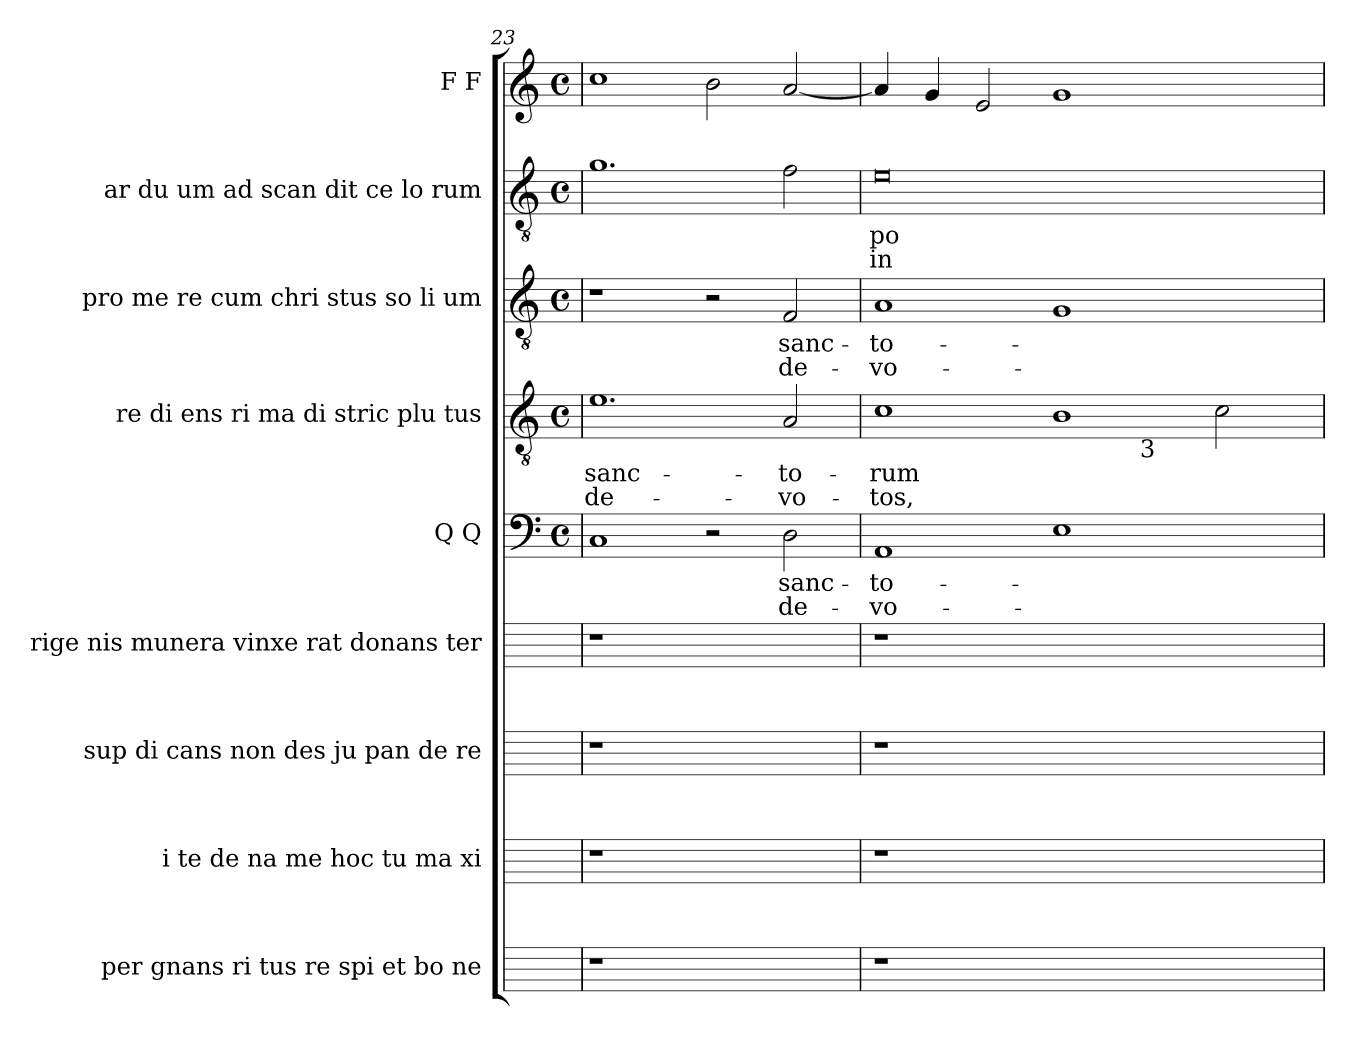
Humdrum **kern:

**kern	**kern	**kern	**kern	**kern	**text	**text	**kern	**text	**text	**kern	**text	**text	**kern	**text	**text	**kern
*part9	*part8	*part7	*part6	*part5	*part5	*part5	*part4	*part4	*part4	*part3	*part3	*part3	*part2	*part2	*part2	*part1
*staff9	*staff8	*staff7	*staff6	*staff5	*staff5	*staff5	*staff4	*staff4	*staff4	*staff3	*staff3	*staff3	*staff2	*staff2	*staff2	*staff1
*I"per  gnans  ri tus re  spi  et bo ne	*I"i  te de  na  me hoc tu  ma xi	*I"sup  di cans non des  ju  pan de re	*I"rige nis munera  vinxe rat donans ter	*I"Q  Q	*	*	*I"re di ens  ri ma di stric  plu  tus	*	*	*I"pro me re cum chri  stus so li um	*	*	*I"ar du um  ad  scan dit  ce lo rum	*	*	*I"F  F
*	*	*I'P	*	*	*	*	*	*	*	*I'Ch	*	*	*	*	*	*
*	*	*	*	*clefF4	*	*	*clefGv2	*	*	*clefGv2	*	*	*clefGv2	*	*	*clefG2
*	*	*	*	*M4/4	*	*	*M4/4	*	*	*M4/4	*	*	*M4/4	*	*	*M4/4
*	*	*	*	*met(c)	*	*	*met(c)	*	*	*met(c)	*	*	*met(c)	*	*	*met(c)
=23	=23	=23	=23	=23	=23!	=23!	=23	=23!	=23!	=23	=23!	=23!	=23	=23!	=23!	=23!
!	!	!	!	!	!	!	!	!LO:LY:b:cj	!LO:LY:b:cj	!	!	!	!	!	!	!
1r	1r	1r	1r	1C	.	.	1.e	sanc-	-de-	1r	.	.	1.g	.	.	1cc
1ryy	1ryy	1ryy	1ryy	2r	.	.	.	.	.	2r	.	.	.	.	.	2b\
!	!	!	!	!	!LO:LY:b:cj	!LO:LY:b:cj	!	!LO:LY:b:cj	!LO:LY:b:cj	!	!LO:LY:b:cj	!LO:LY:b:cj	!	!	!	!
.	.	.	.	2D\	sanc-	-de-	2A/	-to-	-vo-	2F/	sanc-	-de-	2f\	.	.	[<2a/
=24	=24	=24	=24	=24	=24!	=24!	=24	=24!	=24!	=24	=24!	=24!	=24	=24!	=24!	=24!
!	!	!	!	!	!LO:LY:b:cj	!LO:LY:b:cj	!	!LO:LY:b	!LO:LY:b:cj	!	!LO:LY:b:cj	!LO:LY:b:cj	!	!LO:LY:b:cj	!LO:LY:b:cj	!
*	*	*	*	*	*	*	*^	*	*	*	*	*	*	*	*	*
1r	1r	1r	1r	1AA	-to-	-vo-	1c	1ryy	-rum	tos,	1A	-to-	-vo-	0e	po-	-in-	4a/]
.	.	.	.	.	.	.	.	.	.	.	.	.	.	.	.	.	4g/
.	.	.	.	.	.	.	.	.	.	.	.	.	.	.	.	.	2e/
1.ryy	1.ryy	1.ryy	1.ryy	1E	.	.	1B	2ryy	.	.	1G	.	.	.	.	.	1g
.	.	.	.	.	.	.	.	64ryy	.	.	.	.	.	.	.	.	.
!	!	!	!	!	!	!	!	!LO:TX:b:t=3	!	!	!	!	!	!	!	!	!
.	.	.	.	.	.	.	.	2ryy	.	.	.	.	.	.	.	.	.
.	.	.	.	2ryy	.	.	2c\	.	.	.	2ryy	.	.	2ryy	.	.	2ryy
.	.	.	.	.	.	.	.	4ryy	.	.	.	.	.	.	.	.	.
.	.	.	.	.	.	.	.	8...ryy	.	.	.	.	.	.	.	.	.
*	*	*	*	*	*	*	*v	*v	*	*	*	*	*	*	*	*	*
=	=	=	=	=	=!	=!	=	=!	=!	=	=!	=!	=	=!	=!	=!
*-	*-	*-	*-	*-	*-	*-	*-	*-	*-	*-	*-	*-	*-	*-	*-	*-
